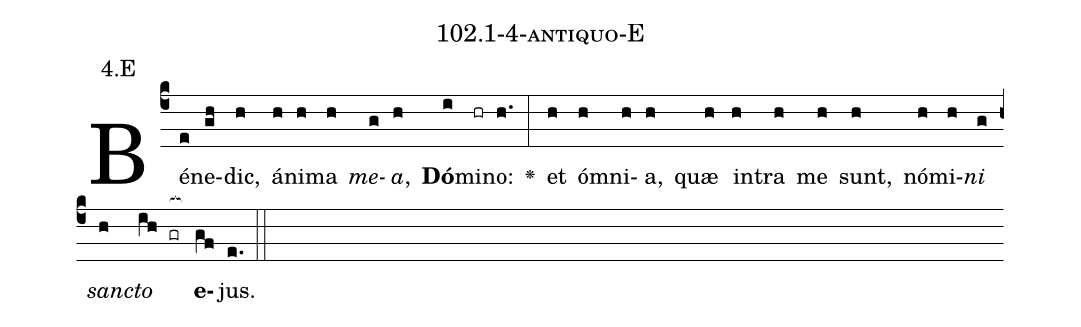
name: 102.1-4-antiquo-E;
annotation: 4.E;
%%
(c4)Bé(e)ne(gh)dic,(h) á(h)ni(h)ma(h) <i>me</i>(g)<i>a</i>,(h) <b>Dó</b>(i)mi(hr)no:(h.) <v>\greheightstar</v>(:) et(h) óm(h)ni(h)a,(h) quæ(h) in(h)tra(h) me(h) sunt,(h) nó(h)mi(h)<i>ni</i>(g) <i>sanc</i>(h)<i>to</i>(ih gr[ocb:1{]) <b>e</b>(gf[ocb:0}])jus.(e.) (::)


%E(h) u(g) o(h) u(ih) a(gf) e.(e.) (::)
